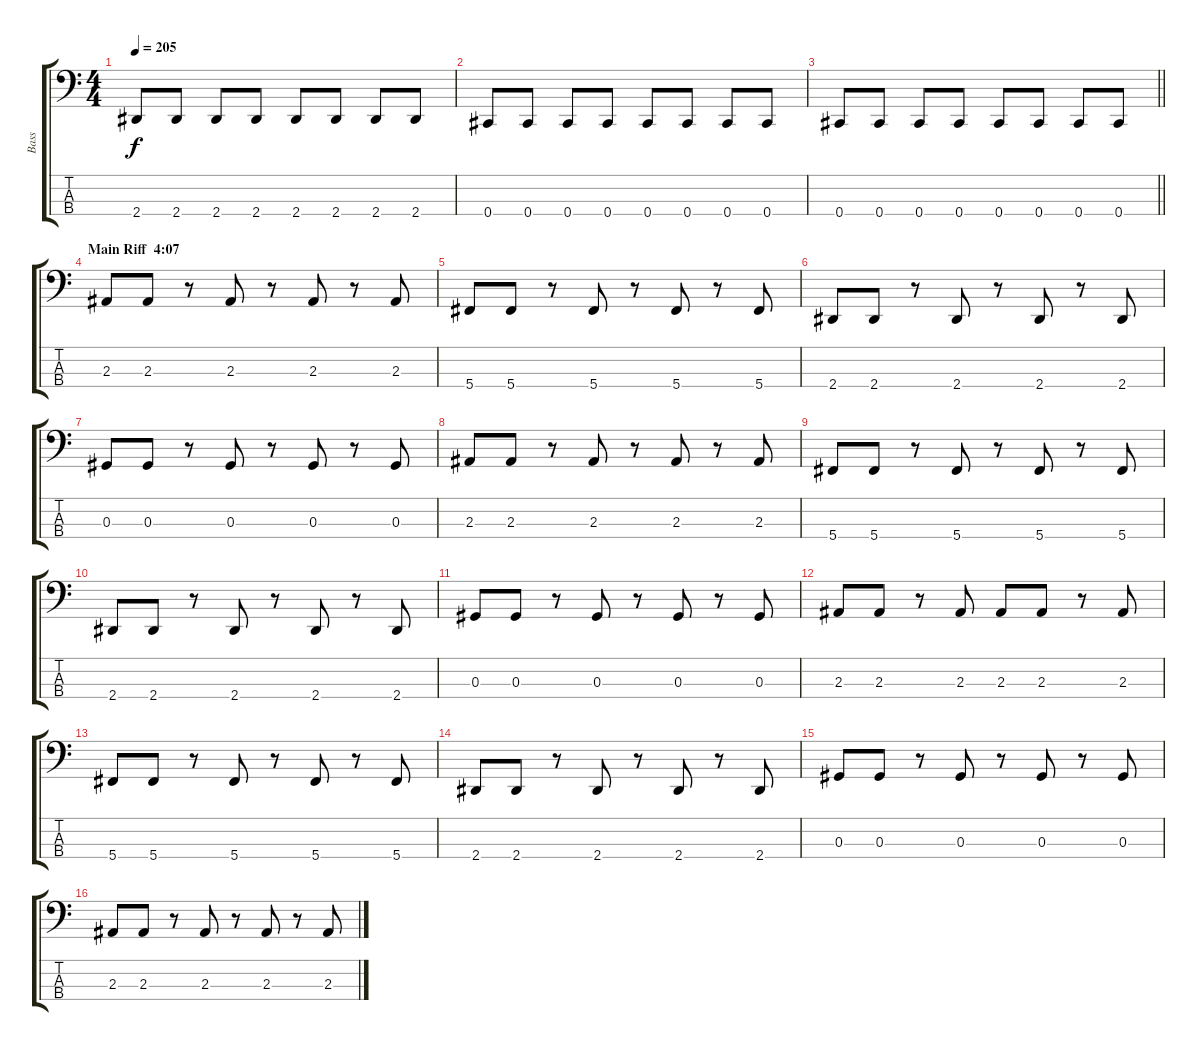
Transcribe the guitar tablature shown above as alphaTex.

\track ("Bass" "Bass") {instrument electricbasspick}
\staff {score tabs}
\tuning (Gb2 Db2 Ab1 Db1) {hide}
\ts (4 4)
\tempo 205
\clef f4
\ks c
2.4.8{dy f} 2.4.8 2.4.8 2.4.8 2.4.8 2.4.8 2.4.8 2.4.8 |
0.4.8 0.4.8 0.4.8 0.4.8 0.4.8 0.4.8 0.4.8 0.4.8 |
\barLineRight lightlight
0.4.8 0.4.8 0.4.8 0.4.8 0.4.8 0.4.8 0.4.8 0.4.8 |
\section ("" "Main Riff  4:07")
2.3.8 2.3.8 r.8 2.3.8 r.8 2.3.8 r.8 2.3.8 |
5.4.8 5.4.8 r.8 5.4.8 r.8 5.4.8 r.8 5.4.8 |
2.4.8 2.4.8 r.8 2.4.8 r.8 2.4.8 r.8 2.4.8 |
0.3.8 0.3.8 r.8 0.3.8 r.8 0.3.8 r.8 0.3.8 |
2.3.8 2.3.8 r.8 2.3.8 r.8 2.3.8 r.8 2.3.8 |
5.4.8 5.4.8 r.8 5.4.8 r.8 5.4.8 r.8 5.4.8 |
2.4.8 2.4.8 r.8 2.4.8 r.8 2.4.8 r.8 2.4.8 |
0.3.8 0.3.8 r.8 0.3.8 r.8 0.3.8 r.8 0.3.8 |
2.3.8 2.3.8 r.8 2.3.8 2.3.8 2.3.8 r.8 2.3.8 |
5.4.8 5.4.8 r.8 5.4.8 r.8 5.4.8 r.8 5.4.8 |
2.4.8 2.4.8 r.8 2.4.8 r.8 2.4.8 r.8 2.4.8 |
0.3.8 0.3.8 r.8 0.3.8 r.8 0.3.8 r.8 0.3.8 |
2.3.8 2.3.8 r.8 2.3.8 r.8 2.3.8 r.8 2.3.8
